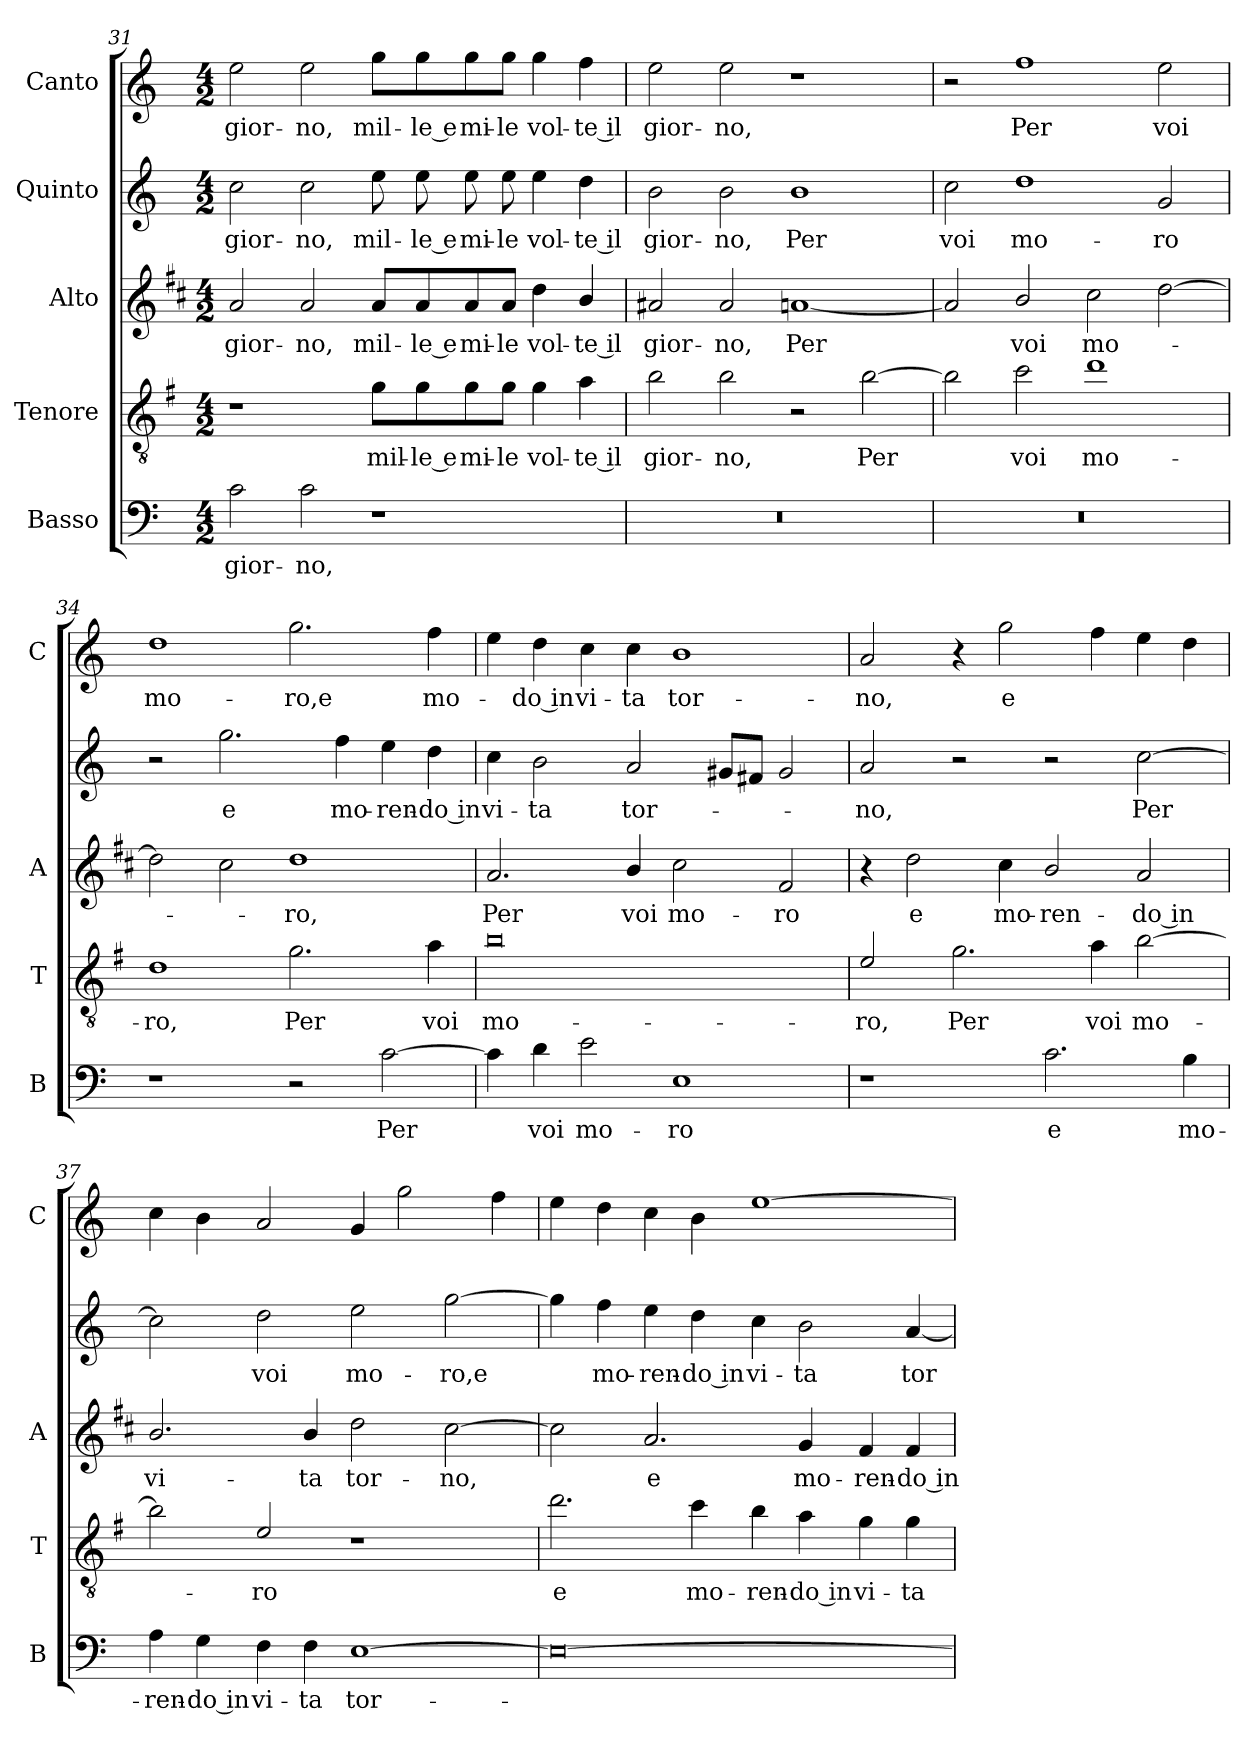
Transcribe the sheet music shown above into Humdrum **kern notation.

**kern	**text	**kern	**text	**kern	**text	**kern	**text	**kern	**text
*part5	*part5	*part4	*part4	*part3	*part3	*part2	*part2	*part1	*part1
*staff5	*staff5	*staff4	*staff4	*staff3	*staff3	*staff2	*staff2	*staff1	*staff1
*I"Basso	*	*I"Tenore	*	*I"Alto	*	*I"Quinto	*	*I"Canto	*
*I'B	*	*I'T	*	*I'A	*	*	*	*I'C	*
!!LO:LB:g=z
*clefF4	*	*clefGv2	*	*clefG2	*	*clefG2	*	*clefG2	*
*	*	*ITrd4c7	*	*ITrd1c2	*	*	*	*	*
*k[]	*	*k[]	*	*k[]	*	*k[]	*	*k[]	*
*C:	*	*C:	*	*C:	*	*C:	*	*C:	*
*M4/2	*	*M4/2	*	*M4/2	*	*M4/2	*	*M4/2	*
=31	=31	=31	=31	=31	=31	=31	=31	=31	=31
!	!LO:LY:b	!	!	!	!LO:LY:b	!	!LO:LY:b	!	!LO:LY:b
2c\	gior-	1r	.	2g/	gior-	2cc\	gior-	2ee\	gior-
!	!LO:LY:b	!	!	!	!LO:LY:b	!	!LO:LY:b	!	!LO:LY:b
2c\	-no,	.	.	2g/	-no,	2cc\	-no,	2ee\	-no,
!	!	!	!LO:LY:b	!	!LO:LY:b	!	!LO:LY:b	!	!LO:LY:b
1r	.	8c\L	mil-	8g/L	mil-	8ee\	mil-	8gg\L	mil-
!	!	!	!LO:LY:b	!	!LO:LY:b	!	!LO:LY:b	!	!LO:LY:b
.	.	8c\	-le e	8g/	-le e	8ee\	-le e	8gg\	-le e
!	!	!	!LO:LY:b	!	!LO:LY:b	!	!LO:LY:b	!	!LO:LY:b
.	.	8c\	mi-	8g/	mi-	8ee\	mi-	8gg\	mi-
!	!	!	!LO:LY:b	!	!LO:LY:b	!	!LO:LY:b	!	!LO:LY:b
.	.	8c\J	-le	8g/J	-le	8ee\	-le	8gg\J	-le
!	!	!	!LO:LY:b	!	!LO:LY:b	!	!LO:LY:b	!	!LO:LY:b
.	.	4c\	vol-	4cc\	vol-	4ee\	vol-	4gg\	vol-
!	!	!	!LO:LY:b	!	!LO:LY:b	!	!LO:LY:b	!	!LO:LY:b
.	.	4d\	-te il	4a/	-te il	4dd\	-te il	4ff\	-te il
=32	=32	=32	=32	=32	=32	=32	=32	=32	=32
!	!	!	!LO:LY:b	!	!LO:LY:b	!	!LO:LY:b	!	!LO:LY:b
0r	.	2e\	gior-	2g#X/	gior-	2b\	gior-	2ee\	gior-
!	!	!	!LO:LY:b	!	!LO:LY:b	!	!LO:LY:b	!	!LO:LY:b
.	.	2e\	-no,	2g#/	-no,	2b\	-no,	2ee\	-no,
!	!	!	!	!	!LO:LY:b	!	!LO:LY:b	!	!
.	.	2r	.	[1gn	Per	1b	Per	1r	.
!	!	!	!LO:LY:b	!	!	!	!	!	!
.	.	[2e\	Per	.	.	.	.	.	.
=33	=33	=33	=33	=33	=33	=33	=33	=33	=33
!	!	!	!	!	!	!	!LO:LY:b	!	!
0r	.	2e\]	.	2g/]	.	2cc\	voi	2r	.
!	!	!	!LO:LY:b	!	!LO:LY:b	!	!LO:LY:b	!	!LO:LY:b
.	.	2f\	voi	2a/	voi	1dd	mo-	1ff	Per
!	!	!	!LO:LY:b	!	!LO:LY:b	!	!	!	!
.	.	1g	mo-	2b\	mo-	.	.	.	.
!	!	!	!	!	!	!	!LO:LY:b	!	!LO:LY:b
.	.	.	.	[2cc\	.	2g/	-ro	2ee\	voi
=34	=34	=34	=34	=34	=34	=34	=34	=34	=34
!	!	!	!LO:LY:b	!	!	!	!	!	!LO:LY:b
1r	.	1G	-ro,	2cc\]	.	2r	.	1dd	mo-
!	!	!	!	!	!	!	!LO:LY:b	!	!
.	.	.	.	2b\	.	2.gg\	e	.	.
!	!	!	!LO:LY:b	!	!LO:LY:b	!	!	!	!LO:LY:b
2r	.	2.c\	Per	1cc	-ro,	.	.	2.gg\	-ro,e
!	!	!	!	!	!	!	!LO:LY:b	!	!
.	.	.	.	.	.	4ff\	mo-	.	.
!	!LO:LY:b	!	!	!	!	!	!LO:LY:b	!	!
[2c\	Per	.	.	.	.	4ee\	-ren-	.	.
!	!	!	!LO:LY:b	!	!	!	!LO:LY:b	!	!LO:LY:b
.	.	4d\	voi	.	.	4dd\	-do in	4ff\	mo-
!!LO:PB:g=z
=35	=35	=35	=35	=35	=35	=35	=35	=35	=35
!	!	!	!LO:LY:b	!	!LO:LY:b	!	!LO:LY:b	!	!
4c\]	.	0e	mo-	2.g/	Per	4cc\	vi-	4ee\	.
!	!LO:LY:b	!	!	!	!	!	!LO:LY:b	!	!LO:LY:b
4d\	voi	.	.	.	.	2b\	-ta	4dd\	-do in
!	!LO:LY:b	!	!	!	!	!	!	!	!LO:LY:b
2e\	mo-	.	.	.	.	.	.	4cc\	vi-
!	!	!	!	!	!LO:LY:b	!	!LO:LY:b	!	!LO:LY:b
.	.	.	.	4a/	voi	2a/	tor-	4cc\	-ta
!	!LO:LY:b	!	!	!	!LO:LY:b	!	!	!	!LO:LY:b
1E	-ro	.	.	2b\	mo-	.	.	1b	tor-
.	.	.	.	.	.	8g#X/L	.	.	.
.	.	.	.	.	.	8f#X/J	.	.	.
!	!	!	!	!	!LO:LY:b	!	!	!	!
.	.	.	.	2e/	-ro	2g#/	.	.	.
=36	=36	=36	=36	=36	=36	=36	=36	=36	=36
!	!	!	!LO:LY:b	!	!	!	!LO:LY:b	!	!LO:LY:b
1r	.	2A/	-ro,	4r	.	2a/	-no,	2a/	-no,
!	!	!	!	!	!LO:LY:b	!	!	!	!
.	.	.	.	2cc\	e	.	.	.	.
!	!	!	!LO:LY:b	!	!	!	!	!	!
.	.	2.c\	Per	.	.	2r	.	4r	.
!	!	!	!	!	!LO:LY:b	!	!	!	!LO:LY:b
.	.	.	.	4b\	mo-	.	.	2gg\	e
!	!LO:LY:b	!	!	!	!LO:LY:b	!	!	!	!
2.c\	e	.	.	2a/	-ren-	2r	.	.	.
!	!	!	!LO:LY:b	!	!	!	!	!	!
.	.	4d\	voi	.	.	.	.	4ff\	.
!	!	!	!LO:LY:b	!	!LO:LY:b	!	!LO:LY:b	!	!
.	.	[2e\	mo-	2g/	-do in	[2cc\	Per	4ee\	.
!	!LO:LY:b	!	!	!	!	!	!	!	!
4B\	mo-	.	.	.	.	.	.	4dd\	.
=37	=37	=37	=37	=37	=37	=37	=37	=37	=37
!	!LO:LY:b	!	!	!	!LO:LY:b	!	!	!	!
4A\	-ren-	2e\]	.	2.a/	vi-	2cc\]	.	4cc\	.
!	!LO:LY:b	!	!	!	!	!	!	!	!
4G\	-do in	.	.	.	.	.	.	4b\	.
!	!LO:LY:b	!	!LO:LY:b	!	!	!	!LO:LY:b	!	!
4F\	vi-	2A/	-ro	.	.	2dd\	voi	2a/	.
!	!LO:LY:b	!	!	!	!LO:LY:b	!	!	!	!
4F\	-ta	.	.	4a/	-ta	.	.	.	.
!	!LO:LY:b	!	!	!	!LO:LY:b	!	!LO:LY:b	!	!
[1E	tor-	1r	.	2cc\	tor-	2ee\	mo-	4g/	.
.	.	.	.	.	.	.	.	2gg\	.
!	!	!	!	!	!LO:LY:b	!	!LO:LY:b	!	!
.	.	.	.	[2b\	-no,	[2gg\	-ro,e	.	.
.	.	.	.	.	.	.	.	4ff\	.
=38	=38	=38	=38	=38	=38	=38	=38	=38	=38
!	!	!	!LO:LY:b	!	!	!	!	!	!
0E_	.	2.g\	e	2b\]	.	4gg\]	.	4ee\	.
!	!	!	!	!	!	!	!LO:LY:b	!	!
.	.	.	.	.	.	4ff\	mo-	4dd\	.
!	!	!	!	!	!LO:LY:b	!	!LO:LY:b	!	!
.	.	.	.	2.g/	e	4ee\	-ren-	4cc\	.
!	!	!	!LO:LY:b	!	!	!	!LO:LY:b	!	!
.	.	4f\	mo-	.	.	4dd\	-do in	4b\	.
!	!	!	!LO:LY:b	!	!	!	!LO:LY:b	!	!
.	.	4e\	-ren-	.	.	4cc\	vi-	[1ee	.
!	!	!	!LO:LY:b	!	!LO:LY:b	!	!LO:LY:b	!	!
.	.	4d\	-do in	4f/	mo-	2b\	-ta	.	.
!	!	!	!LO:LY:b	!	!LO:LY:b	!	!	!	!
.	.	4c\	vi-	4e/	-ren-	.	.	.	.
!	!	!	!LO:LY:b	!	!LO:LY:b	!	!LO:LY:b	!	!
.	.	4c\	-ta	4e/	-do in	[4a/	tor-	.	.
=	=	=	=	=	=	=	=	=	=
*-	*-	*-	*-	*-	*-	*-	*-	*-	*-
